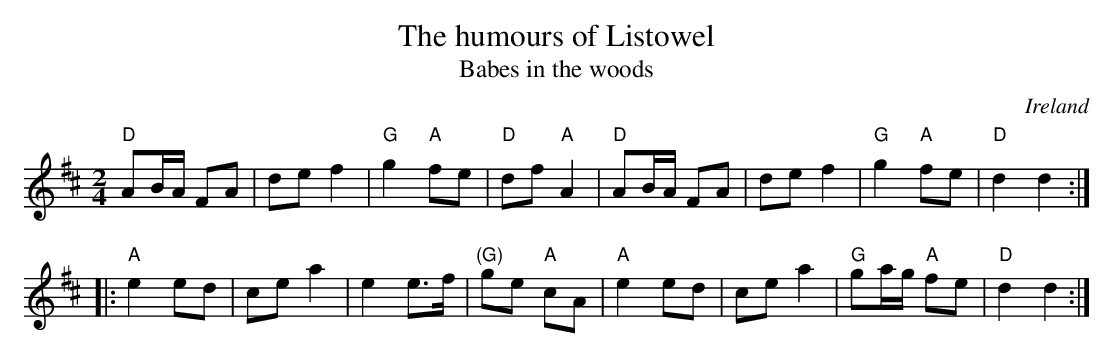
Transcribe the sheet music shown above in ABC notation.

X:1
T:The humours of Listowel
T:Babes in the woods
O:Ireland
M:2/4
L:1/16
K:D
"D"A2BA F2A2|d2e2 f4|"G"g4 "A"f2e2|"D"d2f2 "A"A4|\
"D"A2BA F2A2|d2e2 f4|"G"g4 "A"f2e2|"D"d4 d4:|
|:"A"e4 e2d2|c2e2 a4|e4 e2>f2|"(G)"g2e2 "A"c2A2|\
"A"e4 e2d2|c2e2 a4|"G"g2ag "A"f2e2|"D"d4 d4:|
